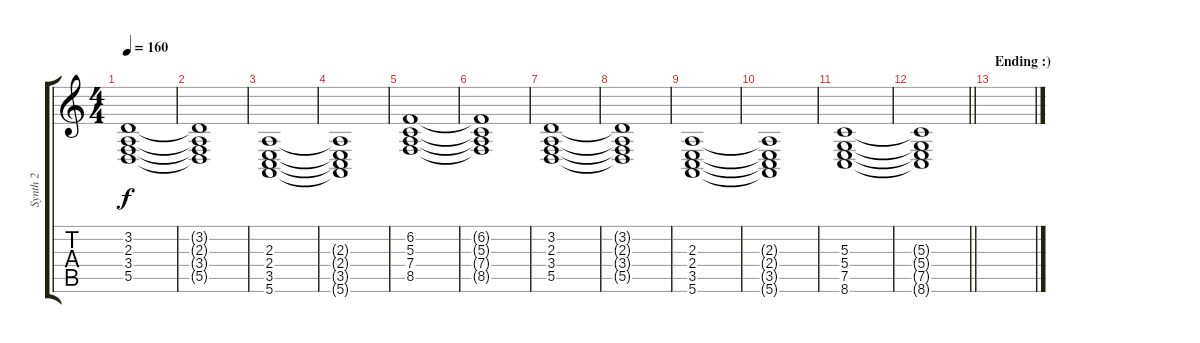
\track ("Synth 2" "Synth 2") {instrument stringensemble2}
\staff {score tabs}
\tuning (E4 B3 G3 D3 A2 E2) {hide}
\ts (4 4)
\tempo 160
\clef g2
\ks c
(3.2 2.3 3.4 5.5).1{dy f} |
(3.2{t} 2.3{t} 3.4{t} 5.5{t}).1 |
(2.3 2.4 3.5 5.6).1 |
(2.3{t} 2.4{t} 3.5{t} 5.6{t}).1 |
(6.2 5.3 7.4 8.5).1 |
(6.2{t} 5.3{t} 7.4{t} 8.5{t}).1 |
(3.2 2.3 3.4 5.5).1 |
(3.2{t} 2.3{t} 3.4{t} 5.5{t}).1 |
(2.3 2.4 3.5 5.6).1 |
(2.3{t} 2.4{t} 3.5{t} 5.6{t}).1 |
(5.3 5.4 7.5 8.6).1 |
\barLineRight lightlight
(5.3{t} 5.4{t} 7.5{t} 8.6{t}).1 |
\section ("" "Ending :)")
